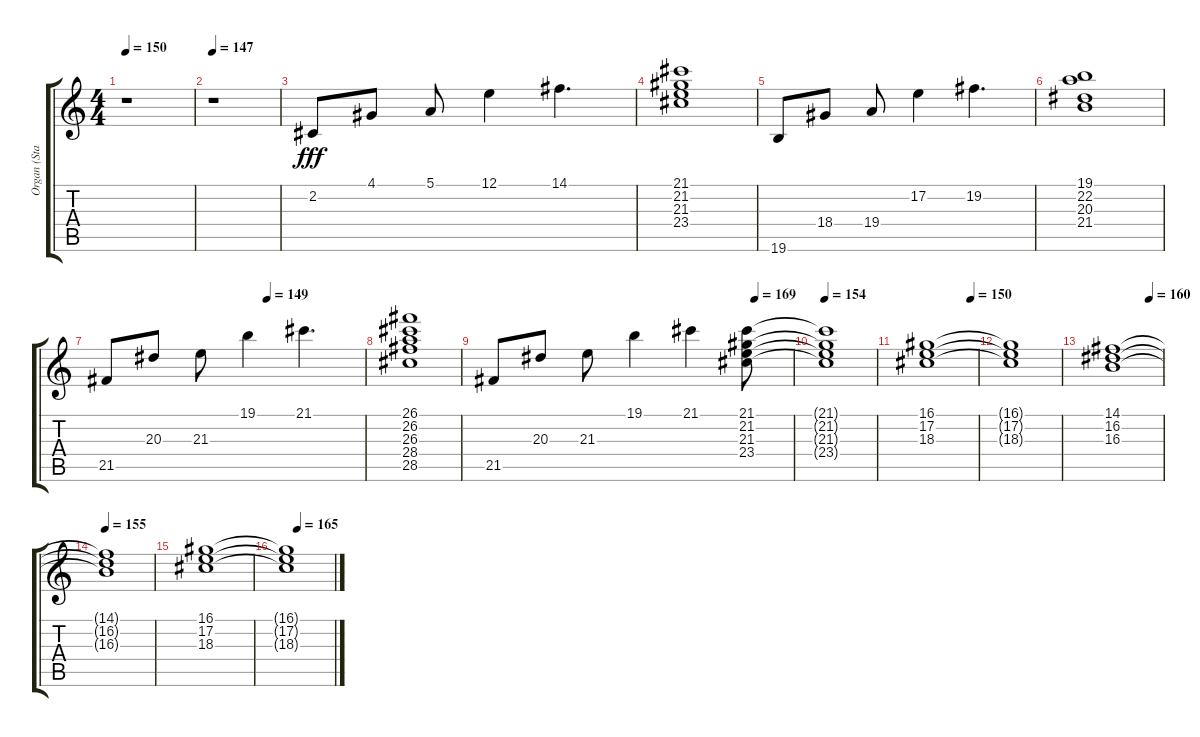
\track ("Organ (Staff 1)" "Organ (Sta") {instrument drawbarorgan}
\staff {score tabs}
\tuning (E4 B3 G3 D3 A2 E2) {hide}
\ts (4 4)
\tempo 150
\clef g2
\ks c
r.1{dy fff} |
\tempo 147
r.1 |
2.2.8 4.1.8 5.1.8 12.1.4 14.1.4{d} |
(21.1 21.2 21.3 23.4).1 |
19.6.8 18.4.8 19.4.8 17.2.4 19.2.4{d} |
(19.1 22.2 20.3 21.4).1 |
\tempo (149 0.625)
21.5.8 20.3.8 21.3.8 19.1.4 21.1.4{d} |
(26.1 26.2 26.3 28.4 28.5).1 |
\tempo (169 0.875)
21.5.8 20.3.8 21.3.8 19.1.4 21.1.4 (21.1 21.2 21.3 23.4).8 |
\tempo 154
(21.1{t} 21.2{t} 21.3{t} 23.4{t}).1 |
\tempo (150 0.875)
(16.1 17.2 18.3).1 |
(16.1{t} 17.2{t} 18.3{t}).1 |
\tempo (160 0.75)
(14.1 16.2 16.3).1 |
\tempo 155
(14.1{t} 16.2{t} 16.3{t}).1 |
(16.1 17.2 18.3).1 |
\tempo (165 0.25)
(16.1{t} 17.2{t} 18.3{t}).1
